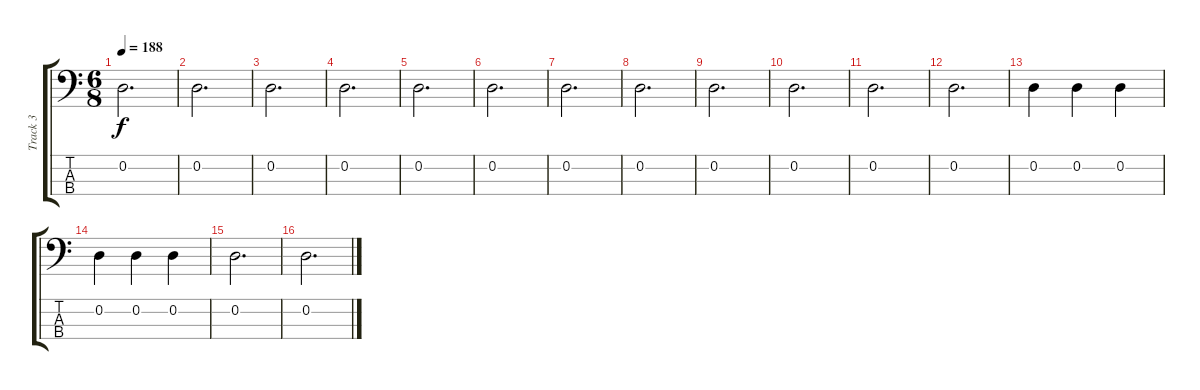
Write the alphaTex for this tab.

\track ("Track 3" "Track 3") {instrument fretlessbass}
\staff {score tabs}
\tuning (G2 D2 A1 E1) {hide}
\ts (6 8)
\tempo 188
\clef f4
\ks c
0.2.2{d dy f} |
0.2.2{d} |
0.2.2{d} |
0.2.2{d} |
0.2.2{d} |
0.2.2{d} |
0.2.2{d} |
0.2.2{d} |
0.2.2{d} |
0.2.2{d} |
0.2.2{d} |
0.2.2{d} |
0.2.4 0.2.4 0.2.4 |
0.2.4 0.2.4 0.2.4 |
0.2.2{d} |
0.2.2{d}
